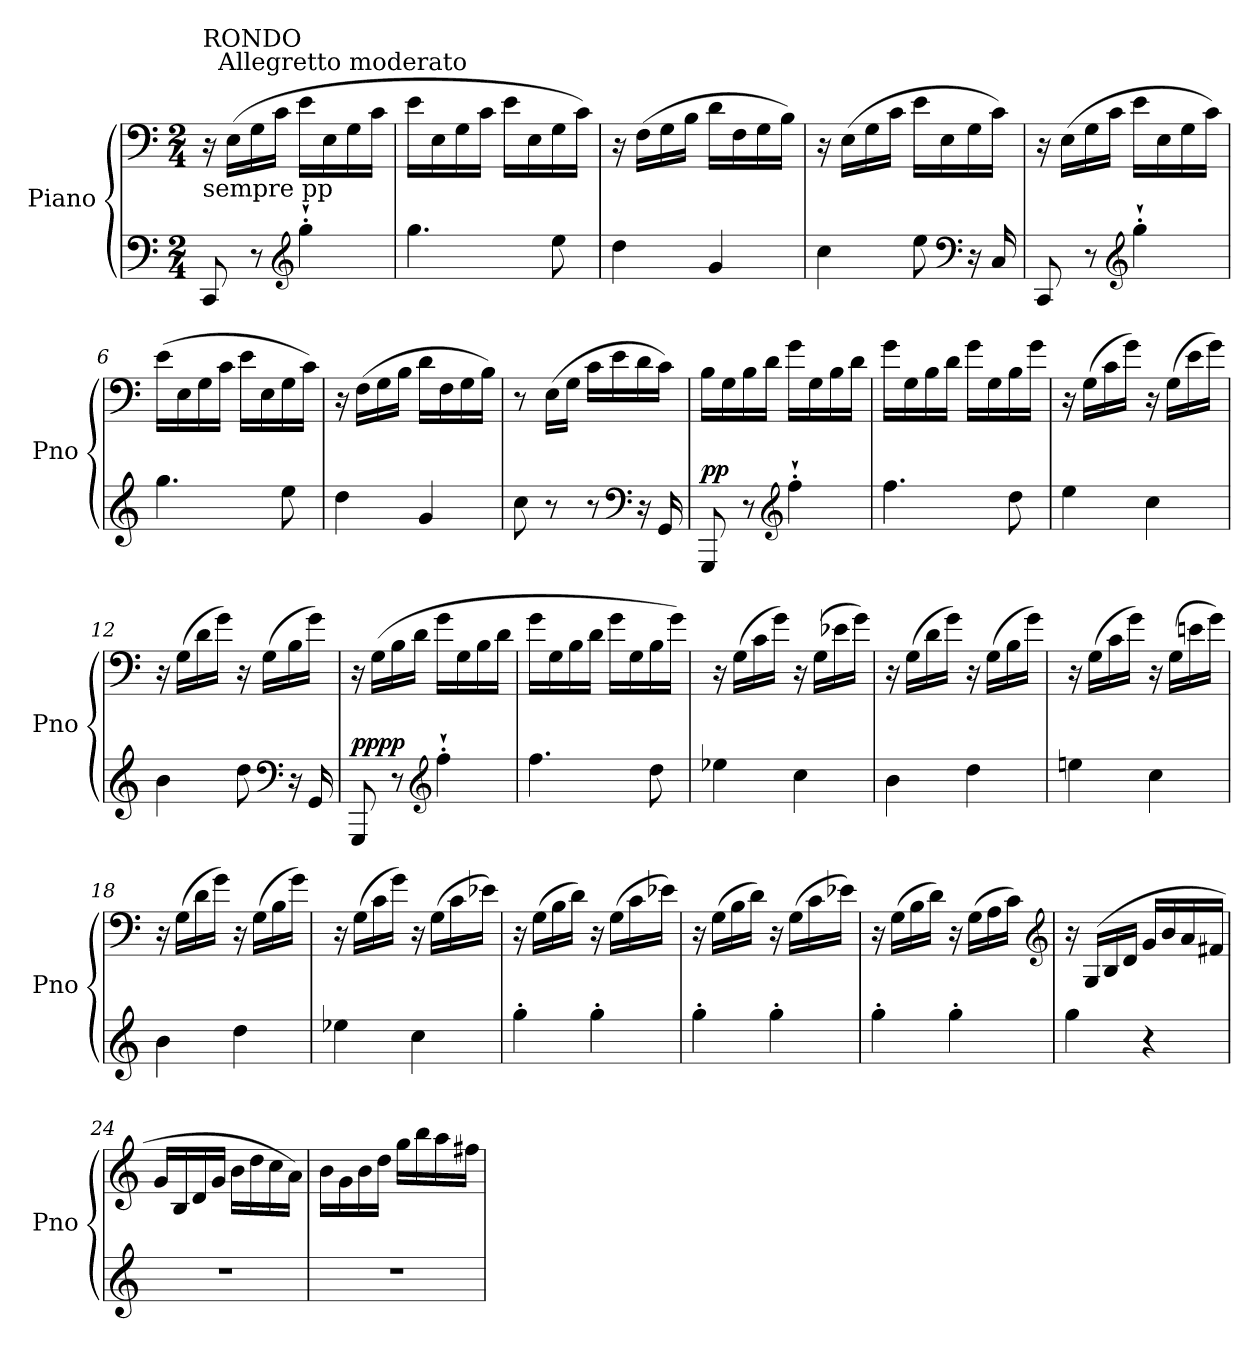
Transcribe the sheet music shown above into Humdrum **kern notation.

**kern	**kern	**dynam
*part1	*part1	*part1
*staff2	*staff1	*staff1/2
*I"Piano	*	*
*I'Pno	*	*
*clefF4	*clefF4	*
*k[]	*k[]	*
*C:	*C:	*
*M2/4	*M2/4	*
=1	=1	=1
!	!LO:TX:b:t=sempre pp	!
!	!LO:TX:a:t=RONDO\n   Allegretto moderato	!
8CC/	16r	.
.	(16E\LL	.
8r	16G\	.
.	16c\JJ	.
*clefG2	*	*
4gg`'\	16e\LL	.
.	16E\	.
.	16G\	.
.	16c\JJ	.
=2	=2	=2
4.gg\	16e\LL	.
.	16E\	.
.	16G\	.
.	16c\JJ	.
.	16e\LL	.
.	16E\	.
8ee\	16G\	.
.	16c\JJ)	.
=3	=3	=3
4dd\	16r	.
.	(16F\LL	.
.	16G\	.
.	16B\JJ	.
4g/	16d\LL	.
.	16F\	.
.	16G\	.
.	16B\JJ)	.
=4	=4	=4
4cc\	16r	.
.	(16E\LL	.
.	16G\	.
.	16c\JJ	.
8ee\	16e\LL	.
.	16E\	.
*clefF4	*	*
16r	16G\	.
16C/	16c\JJ)	.
=5	=5	=5
8CC/	16r	.
.	(16E\LL	.
8r	16G\	.
.	16c\JJ	.
*clefG2	*	*
4gg`'\	16e\LL	.
.	16E\	.
.	16G\	.
.	16c\JJ)	.
!!LO:LB:g=z
=6	=6	=6
4.gg\	(16e\LL	.
.	16E\	.
.	16G\	.
.	16c\JJ	.
.	16e\LL	.
.	16E\	.
8ee\	16G\	.
.	16c\JJ)	.
=7	=7	=7
4dd\	16r	.
.	(16F\LL	.
.	16G\	.
.	16B\JJ	.
4g/	16d\LL	.
.	16F\	.
.	16G\	.
.	16B\JJ)	.
=8	=8	=8
8cc\	8r	.
8r	(16E\LL	.
.	16G\JJ	.
8r	16c\LL	.
.	16e\	.
*clefF4	*	*
16r	16d\	.
16GG/	16c\JJ)	.
=9	=9	=9
!	!	!LO:DY:a=2
8GGG/	16B\LL	pp
.	16G\	.
8r	16B\	.
.	16d\JJ	.
*clefG2	*	*
4ff`'\	16g\LL	.
.	16G\	.
.	16B\	.
.	16d\JJ	.
=10	=10	=10
4.ff\	16g\LL	.
.	16G\	.
.	16B\	.
.	16d\JJ	.
.	16g\LL	.
.	16G\	.
8dd\	16B\	.
.	16g\JJ	.
=11	=11	=11
4ee\	16r	.
.	(16G\LL	.
.	16c\	.
.	16g\JJ)	.
4cc\	16r	.
.	(16G\LL	.
.	16e\	.
.	16g\JJ)	.
!!LO:LB:g=z
=12	=12	=12
4b\	16r	.
.	(16G\LL	.
.	16d\	.
.	16g\JJ)	.
8dd\	16r	.
.	(16G\LL	.
*clefF4	*	*
16r	16B\	.
16GG/	16g\JJ)	.
=13	=13	=13
!	!	!LO:DY:a=2
!	!	!LO:DY:n=1:b
8GGG/	16r	pp pp
.	(16G\LL	.
8r	16B\	.
.	16d\JJ	.
*clefG2	*	*
4ff`'\	16g\LL	.
.	16G\	.
.	16B\	.
.	16d\JJ	.
=14	=14	=14
4.ff\	16g\LL	.
.	16G\	.
.	16B\	.
.	16d\JJ	.
.	16g\LL	.
.	16G\	.
8dd\	16B\	.
.	16g\JJ)	.
=15	=15	=15
4ee-X\	16r	.
.	(16G\LL	.
.	16c\	.
.	16g\JJ)	.
4cc\	16r	.
.	(16G\LL	.
.	16e-X\	.
.	16g\JJ)	.
=16	=16	=16
4b\	16r	.
.	(16G\LL	.
.	16d\	.
.	16g\JJ)	.
4dd\	16r	.
.	(16G\LL	.
.	16B\	.
.	16g\JJ)	.
=17	=17	=17
4een\	16r	.
.	(16G\LL	.
.	16c\	.
.	16g\JJ)	.
4cc\	16r	.
.	(16G\LL	.
.	16en\	.
.	16g\JJ)	.
!!LO:LB:g=z
=18	=18	=18
4b\	16r	.
.	(16G\LL	.
.	16d\	.
.	16g\JJ)	.
4dd\	16r	.
.	(16G\LL	.
.	16B\	.
.	16g\JJ)	.
=19	=19	=19
4ee-X\	16r	.
.	(16G\LL	.
.	16c\	.
.	16g\JJ)	.
4cc\	16r	.
.	(16G\LL	.
.	16c\	.
.	16e-X\JJ)	.
=20	=20	=20
4gg'\	16r	.
.	(16G\LL	.
.	16B\	.
.	16d\JJ)	.
4gg'\	16r	.
.	(16G\LL	.
.	16c\	.
.	16e-X\JJ)	.
=21	=21	=21
4gg'\	16r	.
.	(16G\LL	.
.	16B\	.
.	16d\JJ)	.
4gg'\	16r	.
.	(16G\LL	.
.	16c\	.
.	16e-X\JJ)	.
=22	=22	=22
4gg'\	16r	.
.	(16G\LL	.
.	16B\	.
.	16d\JJ)	.
4gg'\	16r	.
.	(16G\LL	.
.	16A\	.
.	16c\JJ)	.
*	*clefG2	*
=23	=23	=23
4gg\	16r	.
.	(16G/LL	.
.	16B/	.
.	16d/JJ	.
4r	16g/LL	.
.	16b/	.
.	16a/	.
.	16f#X/JJ	.
!!LO:LB:g=z
=24	=24	=24
2r	16g/LL	.
.	16B/	.
.	16d/	.
.	16g/JJ	.
.	16b\LL	.
.	16dd\	.
.	16cc\	.
.	16a\JJ)	.
=25	=25	=25
2r	16b\LL	.
.	16g\	.
.	16b\	.
.	16dd\JJ	.
.	16gg\LL	.
.	16bb\	.
.	16aa\	.
.	16ff#X\JJ	.
=	=	=
*-	*-	*-
